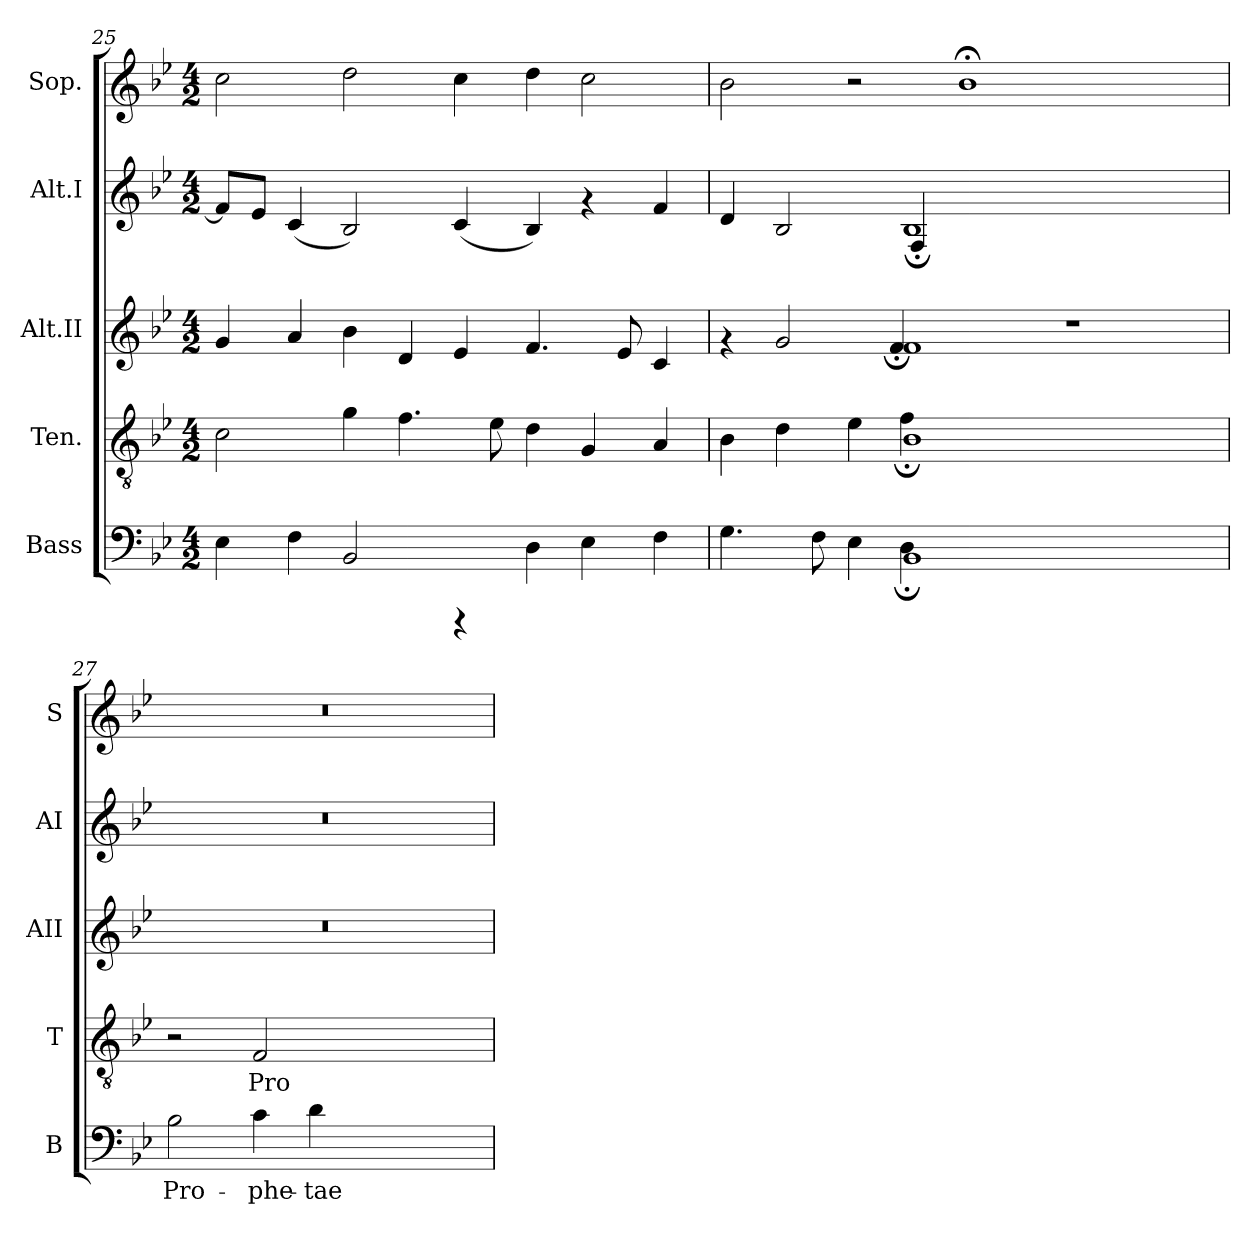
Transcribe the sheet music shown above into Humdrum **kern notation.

**kern	**text	**kern	**text	**kern	**text	**kern	**text	**kern	**text
*part5	*part5	*part4	*part4	*part3	*part3	*part2	*part2	*part1	*part1
*staff5	*staff5	*staff4	*staff4	*staff3	*staff3	*staff2	*staff2	*staff1	*staff1
*I"Bass	*	*I"Ten.	*	*I"Alt.II	*	*I"Alt.I	*	*I"Sop.	*
*I'B	*	*I'T	*	*I'AII	*	*I'AI	*	*I'S	*
*clefF4	*	*clefGv2	*	*clefG2	*	*clefG2	*	*clefG2	*
*k[b-e-]	*	*k[b-e-]	*	*k[b-e-]	*	*k[b-e-]	*	*k[b-e-]	*
*B-:	*	*B-:	*	*B-:	*	*B-:	*	*B-:	*
*M4/2	*	*M4/2	*	*M4/2	*	*M4/2	*	*M4/2	*
=25	=25	=25	=25	=25	=25	=25	=25	=25	=25
!	!LO:LY:b:cj	!	!LO:LY:b:cj	!	!LO:LY:b:cj	!	!LO:LY:b:cj	!	!LO:LY:b:cj
4E-\	.	2c\	--	4g/	.	8f/L]	--	2cc\	.
!	!	!	!	!	!	!	!LO:LY:b:cj	!	!
.	.	.	.	.	.	8e-/J	--	.	.
!	!LO:LY:b:cj	!	!	!	!LO:LY:b:cj	!	!LO:LY:b:cj	!	!
4F\	.	.	.	4a/	.	(<4c/	--	.	.
!	!LO:LY:b:cj	!	!LO:LY:b:cj	!	!LO:LY:b:cj	!	!LO:LY:b:cj	!	!LO:LY:b:cj
2BB-/	.	4g\	--	4b-\	.	2B-/)	--	2dd\	.
!	!	!	!LO:LY:b:cj	!	!LO:LY:b:cj	!	!	!	!
.	.	4.f\	--	4d/	.	.	.	.	.
!	!	!	!	!	!LO:LY:b:cj	!	!LO:LY:b:cj	!	!LO:LY:b:cj
4rCCC	.	.	.	4e-/	.	(<4c/	--	4cc\	.
!	!	!	!LO:LY:b:cj	!	!	!	!	!	!
.	.	8e-\	--	.	.	.	.	.	.
!	!LO:LY:b:cj	!	!LO:LY:b:cj	!	!LO:LY:b:cj	!	!LO:LY:b:cj	!	!LO:LY:b:cj
4D\	.	4d\	--	4.f/	.	4B-/)	--	4dd\	.
!	!LO:LY:b:cj	!	!LO:LY:b:cj	!	!	!	!	!	!LO:LY:b:cj
4E-\	.	4G/	--	.	.	4rf	.	2cc\	.
!	!	!	!	!	!LO:LY:b:cj	!	!	!	!
.	.	.	.	8e-/	.	.	.	.	.
!	!LO:LY:b:cj	!	!LO:LY:b:cj	!	!LO:LY:b:cj	!	!LO:LY:b:cj	!	!
4F\	.	4A/	--	4c/	.	4f/	--	.	.
=26	=26	=26	=26	=26	=26	=26	=26	=26	=26
!	!LO:LY:b:cj	!	!LO:LY:b:cj	!	!	!	!LO:LY:b:cj	!	!LO:LY:b:cj
*^	*	*^	*	*^	*	*^	*	*	*
4.G\	2.ryy	.	4B-\	2.ryy	--	4rf	2.ryy	.	4d/	2.ryy	--	2b-\	.
!	!	!	!	!	!LO:LY:b:cj	!	!	!LO:LY:b:cj	!	!	!LO:LY:b:cj	!	!
.	.	.	4d\	.	--	2g/	.	.	2B-/	.	--	.	.
!	!	!LO:LY:b:cj	!	!	!	!	!	!	!	!	!	!	!
8F\	.	.	.	.	.	.	.	.	.	.	.	.	.
!	!	!LO:LY:b:cj	!	!	!LO:LY:b:cj	!	!	!	!	!	!	!	!
4E-\	.	.	4e-\	.	--	.	.	.	.	.	.	2r	.
!	!	!LO:LY:b:cj	!	!	!LO:LY:b:cj	!	!	!LO:LY:b:cj	!	!	!LO:LY:b:cj	!	!
1BB-	4D;<\	.	1B-	4f;<\	--	1f	4f;</	.	1B-	4F;</	--	.	.
!	!	!	!	!	!	!	!	!	!	!	!	!	!LO:LY:b:cj
.	1ryy	.	.	1ryy	.	.	1..ryy	.	.	1ryy	.	1b-;<	.
1ryy	.	.	1ryy	.	.	1r	.	.	1ryy	.	.	.	.
.	2.ryy	.	.	2.ryy	.	.	.	.	.	2.ryy	.	2.ryy	.
*	*	*	*	*	*	*v	*v	*	*	*	*	*	*
!!LO:LB:g=z
=27	=27	=27	=27	=27	=27	=27	=27	=27	=27	=27	=27	=27
!	!	!LO:LY:b:cj	!	!	!	!	!	!	!	!	!	!
*v	*v	*	*	*	*	*	*	*v	*v	*	*	*
*	*	*v	*v	*	*	*	*	*	*	*
2B-\	Pro-	2r	.	0r	.	0r	.	0r	.
!	!LO:LY:b:cj	!	!LO:LY:b:cj	!	!	!	!	!	!
4c\	-phe-	2F/	-Pro-	.	.	.	.	.	.
!	!LO:LY:b:cj	!	!	!	!	!	!	!	!
4d\	-tae	.	.	.	.	.	.	.	.
1ryy	.	1ryy	.	.	.	.	.	.	.
=	=	=	=	=	=	=	=	=	=
*-	*-	*-	*-	*-	*-	*-	*-	*-	*-
